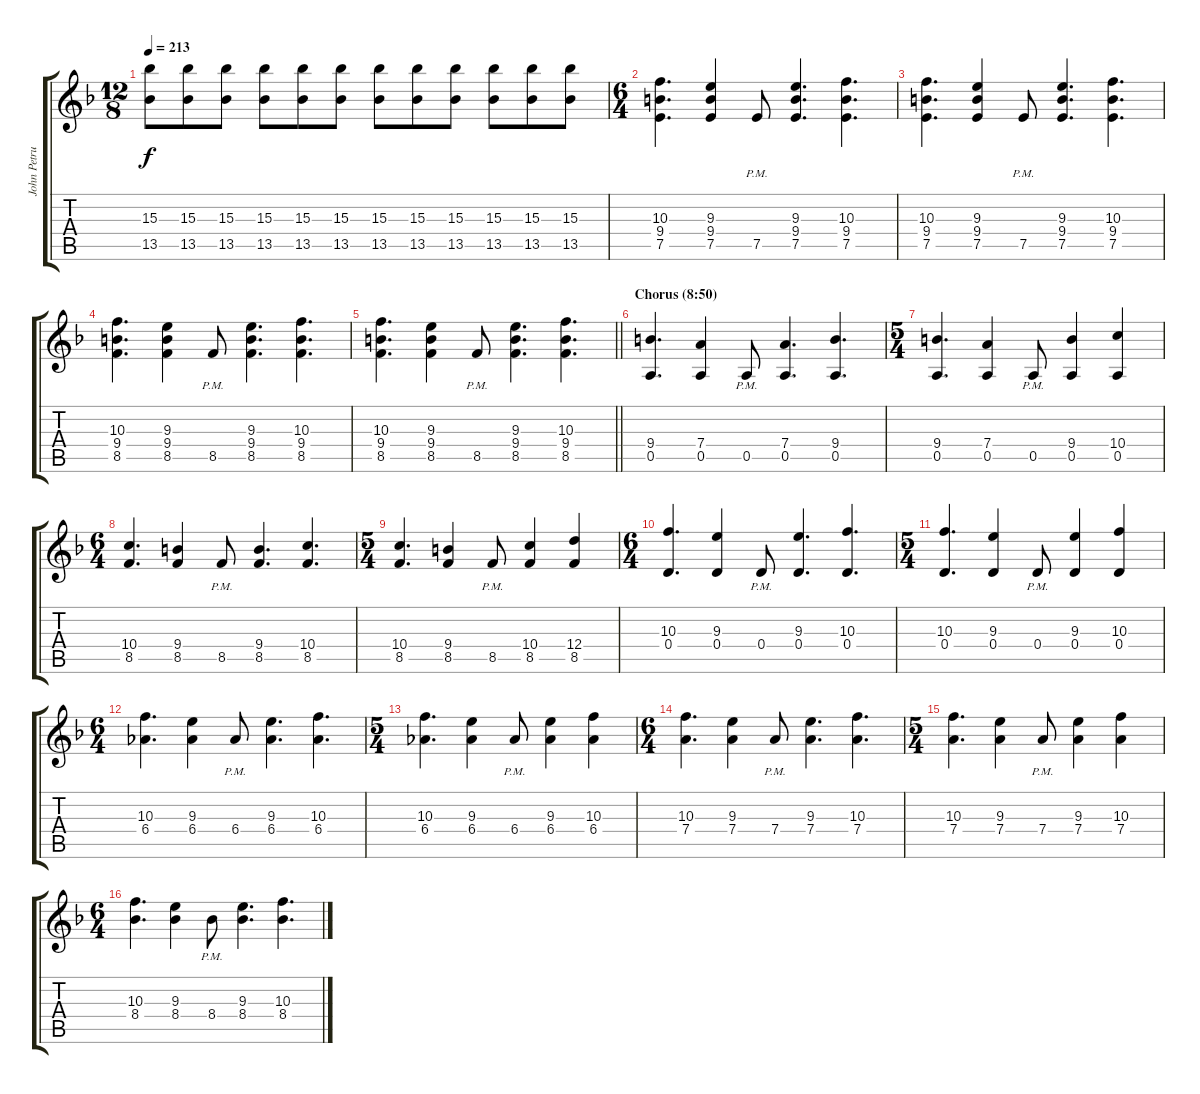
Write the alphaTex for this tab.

\track ("John Petrucci Gtr. 1" "John Petru") {instrument distortionguitar}
\staff {score tabs}
\tuning (E4 B3 G3 D3 A2 E2) {hide}
\ts (12 8)
\tempo 213
\clef g2
\ks dminor
(15.3 13.5).8{dy f} (15.3 13.5).8 (15.3 13.5).8 (15.3 13.5).8 (15.3 13.5).8 (15.3 13.5).8 (15.3 13.5).8 (15.3 13.5).8 (15.3 13.5).8 (15.3 13.5).8 (15.3 13.5).8 (15.3 13.5).8 |
\ts (6 4)
(10.3 9.4 7.5).4{d} (9.3 9.4 7.5).4 7.5{pm}.8 (9.3 9.4 7.5).4{d} (10.3 9.4 7.5).4{d} |
(10.3 9.4 7.5).4{d} (9.3 9.4 7.5).4 7.5{pm}.8 (9.3 9.4 7.5).4{d} (10.3 9.4 7.5).4{d} |
(10.3 9.4 8.5).4{d} (9.3 9.4 8.5).4 8.5{pm}.8 (9.3 9.4 8.5).4{d} (10.3 9.4 8.5).4{d} |
\barLineRight lightlight
(10.3 9.4 8.5).4{d} (9.3 9.4 8.5).4 8.5{pm}.8 (9.3 9.4 8.5).4{d} (10.3 9.4 8.5).4{d} |
\section ("" "Chorus (8:50)")
(9.4 0.5).4{d} (7.4 0.5).4 0.5{pm}.8 (7.4 0.5).4{d} (9.4 0.5).4{d} |
\ts (5 4)
(9.4 0.5).4{d} (7.4 0.5).4 0.5{pm}.8 (9.4 0.5).4 (10.4 0.5).4 |
\ts (6 4)
(10.4 8.5).4{d} (9.4 8.5).4 8.5{pm}.8 (9.4 8.5).4{d} (10.4 8.5).4{d} |
\ts (5 4)
(10.4 8.5).4{d} (9.4 8.5).4 8.5{pm}.8 (10.4 8.5).4 (12.4 8.5).4 |
\ts (6 4)
(10.3 0.4).4{d} (9.3 0.4).4 0.4{pm}.8 (9.3 0.4).4{d} (10.3 0.4).4{d} |
\ts (5 4)
(10.3 0.4).4{d} (9.3 0.4).4 0.4{pm}.8 (9.3 0.4).4 (10.3 0.4).4 |
\ts (6 4)
(10.3 6.4).4{d} (9.3 6.4).4 6.4{pm}.8 (9.3 6.4).4{d} (10.3 6.4).4{d} |
\ts (5 4)
(10.3 6.4).4{d} (9.3 6.4).4 6.4{pm}.8 (9.3 6.4).4 (10.3 6.4).4 |
\ts (6 4)
(10.3 7.4).4{d} (9.3 7.4).4 7.4{pm}.8 (9.3 7.4).4{d} (10.3 7.4).4{d} |
\ts (5 4)
(10.3 7.4).4{d} (9.3 7.4).4 7.4{pm}.8 (9.3 7.4).4 (10.3 7.4).4 |
\ts (6 4)
(10.3 8.4).4{d} (9.3 8.4).4 8.4{pm}.8 (9.3 8.4).4{d} (10.3 8.4).4{d}
